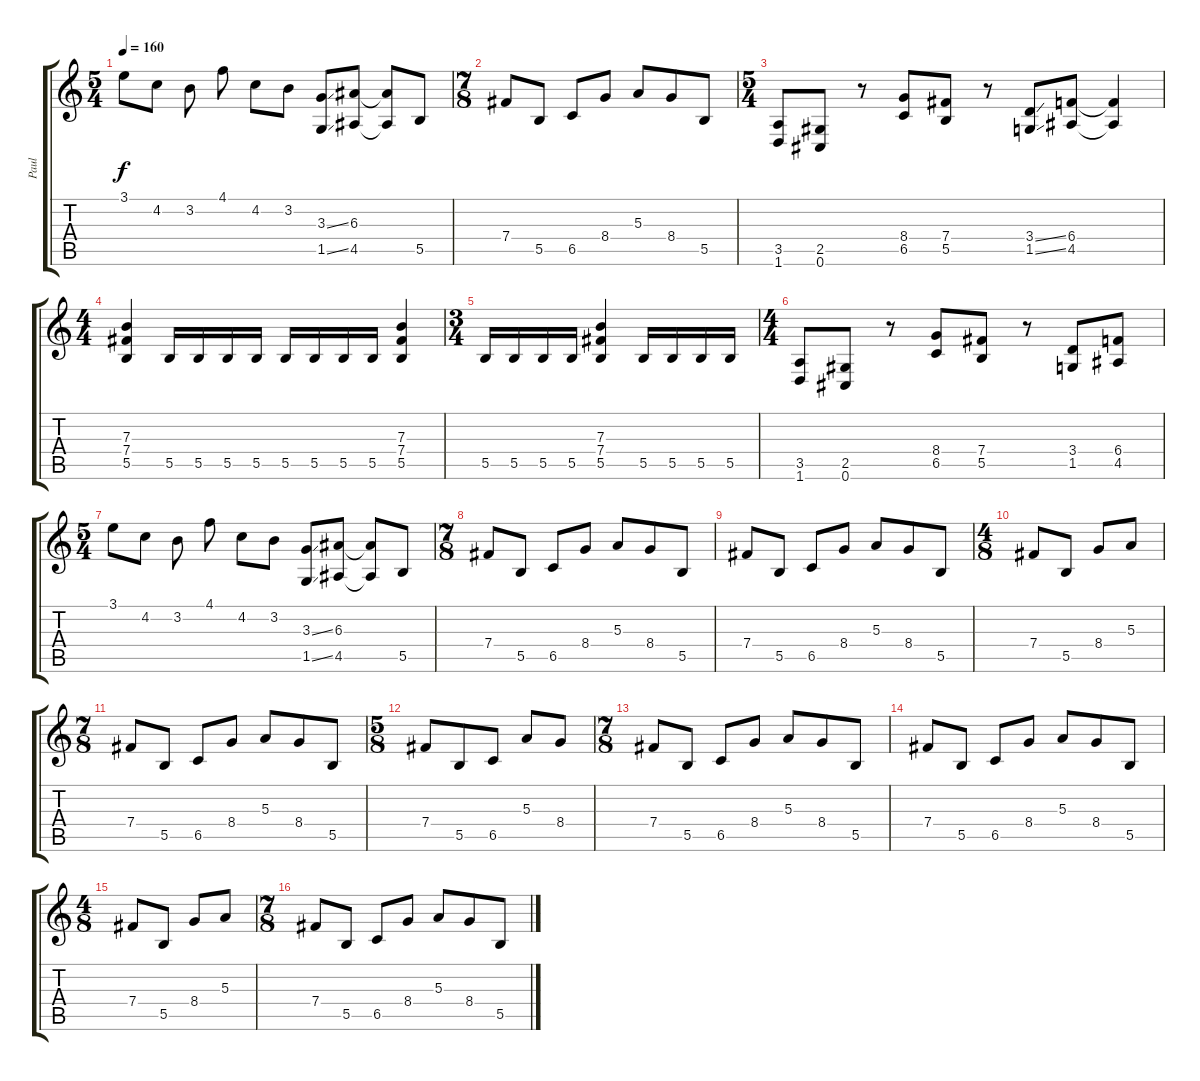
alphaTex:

\track ("Paul" "Paul") {instrument distortionguitar}
\staff {score tabs}
\tuning (Db4 Ab3 E3 B2 Gb2 Db2) {hide}
\ts (5 4)
\tempo 160
\clef g2
\ks c
3.1.8{dy f} 4.2.8 3.2.8{beam split} 4.1.8 4.2.8 3.2.8 (3.3{ss} 1.5{ss}).8 (6.3 4.5).8 (6.3{t} 4.5{t}).8 5.5.8 |
\ts (7 8)
7.4.8{beam merge} 5.5.8{beam split} 6.5.8{beam merge} 8.4.8{beam split} 5.3.8{beam merge} 8.4.8{beam merge} 5.5.8 |
\ts (5 4)
(3.5 1.6).8 (2.5 0.6).8 r.8 (8.4 6.5).8{beam merge} (7.4 5.5).8 r.8 (3.4{ss} 1.5{ss}).8 (6.4 4.5).8 (6.4{t} 4.5{t}).4 |
\ts (4 4)
(7.3 7.4 5.5).4 5.5.16 5.5.16 5.5.16 5.5.16 5.5.16 5.5.16 5.5.16 5.5.16 (7.3 7.4 5.5).4 |
\ts (3 4)
5.5.16 5.5.16 5.5.16 5.5.16 (7.3 7.4 5.5).4 5.5.16 5.5.16 5.5.16 5.5.16 |
\ts (4 4)
(3.5 1.6).8 (2.5 0.6).8 r.8 (8.4 6.5).8{beam merge} (7.4 5.5).8 r.8 (3.4 1.5).8 (6.4 4.5).8 |
\ts (5 4)
3.1.8 4.2.8 3.2.8{beam split} 4.1.8 4.2.8 3.2.8 (3.3{ss} 1.5{ss}).8 (6.3 4.5).8 (6.3{t} 4.5{t}).8 5.5.8 |
\ts (7 8)
7.4.8{beam merge} 5.5.8{beam split} 6.5.8{beam merge} 8.4.8{beam split} 5.3.8{beam merge} 8.4.8{beam merge} 5.5.8 |
7.4.8{beam merge} 5.5.8{beam split} 6.5.8{beam merge} 8.4.8{beam split} 5.3.8{beam merge} 8.4.8{beam merge} 5.5.8 |
\ts (4 8)
7.4.8{beam merge} 5.5.8{beam split} 8.4.8{beam merge} 5.3.8 |
\ts (7 8)
7.4.8{beam merge} 5.5.8{beam split} 6.5.8{beam merge} 8.4.8{beam split} 5.3.8{beam merge} 8.4.8{beam merge} 5.5.8 |
\ts (5 8)
7.4.8{beam merge} 5.5.8{beam merge} 6.5.8{beam split} 5.3.8{beam merge} 8.4.8 |
\ts (7 8)
7.4.8{beam merge} 5.5.8{beam split} 6.5.8{beam merge} 8.4.8{beam split} 5.3.8{beam merge} 8.4.8{beam merge} 5.5.8 |
7.4.8{beam merge} 5.5.8{beam split} 6.5.8{beam merge} 8.4.8{beam split} 5.3.8{beam merge} 8.4.8{beam merge} 5.5.8 |
\ts (4 8)
7.4.8{beam merge} 5.5.8{beam split} 8.4.8{beam merge} 5.3.8 |
\ts (7 8)
7.4.8{beam merge} 5.5.8{beam split} 6.5.8{beam merge} 8.4.8{beam split} 5.3.8{beam merge} 8.4.8{beam merge} 5.5.8
